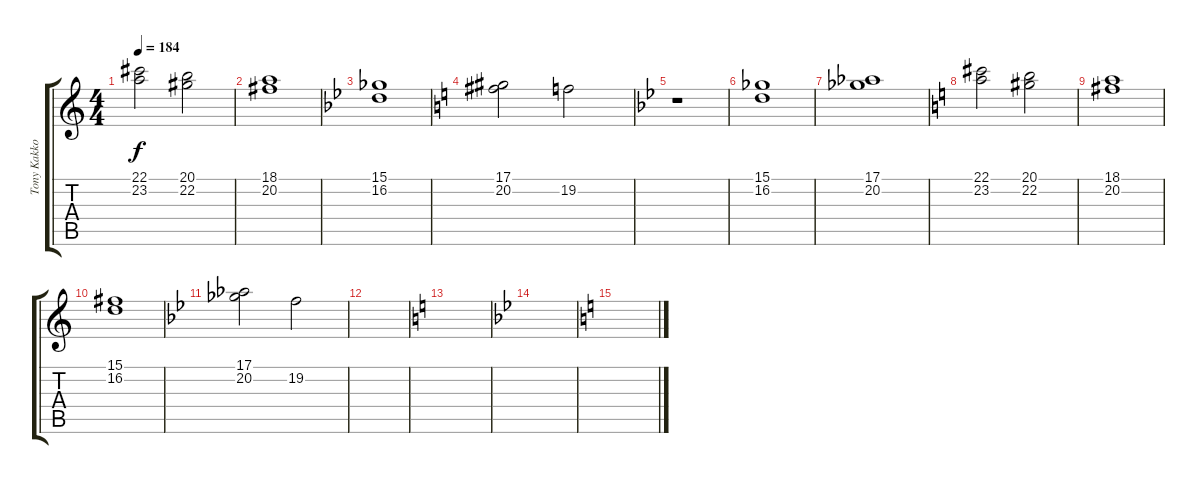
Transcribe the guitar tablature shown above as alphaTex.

\track ("Tony Kakko - Keyboards I" "Tony Kakko") {instrument harpsichord}
\staff {score tabs}
\tuning (Eb4 Bb3 Gb3 Db3 Ab2 Eb2) {hide}
\ts (4 4)
\tempo 184
\clef g2
\ks c
(22.1 23.2).2{dy f} (20.1 22.2).2 |
(18.1 20.2).1 |
\ks gminor
(15.1 16.2).1 |
\ks c
(17.1 20.2).2 19.2.2 |
\ks gminor
r.1 |
(15.1 16.2).1{volume 13} |
(17.1 20.2).1 |
\ks c
(22.1 23.2).2 (20.1 22.2).2 |
(18.1 20.2).1 |
(15.1 16.2).1 |
\ks gminor
(17.1 20.2).2 19.2.2 |
|
\ks c
|
\ks gminor
|
\ks c
